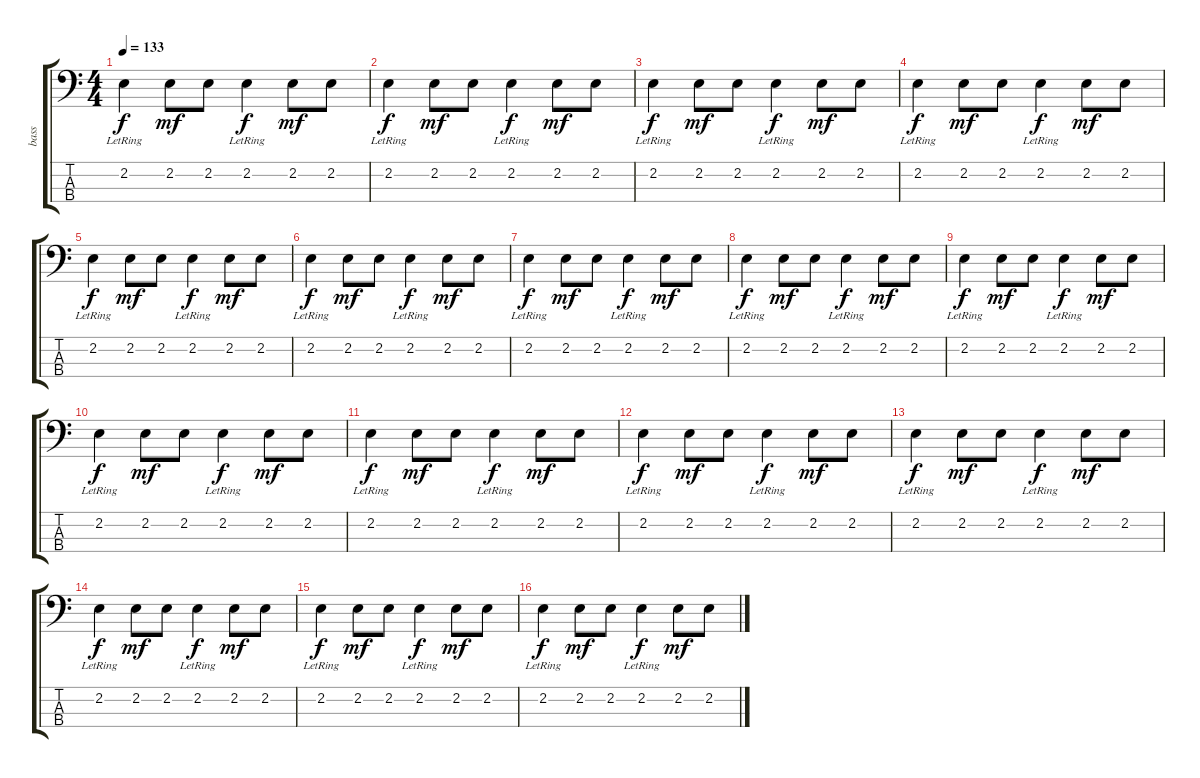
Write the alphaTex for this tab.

\track ("bass" "bass") {instrument electricbasspick}
\staff {score tabs}
\tuning (G2 D2 A1 E1) {hide}
\ts (4 4)
\tempo 133
\clef f4
\ks c
2.2{lr}.4{dy f} 2.2.8{dy mf} 2.2.8 2.2{lr}.4{dy f} 2.2.8{dy mf} 2.2.8 |
2.2{lr}.4{dy f} 2.2.8{dy mf} 2.2.8 2.2{lr}.4{dy f} 2.2.8{dy mf} 2.2.8 |
2.2{lr}.4{dy f} 2.2.8{dy mf} 2.2.8 2.2{lr}.4{dy f} 2.2.8{dy mf} 2.2.8 |
2.2{lr}.4{dy f} 2.2.8{dy mf} 2.2.8 2.2{lr}.4{dy f} 2.2.8{dy mf} 2.2.8 |
2.2{lr}.4{dy f} 2.2.8{dy mf} 2.2.8 2.2{lr}.4{dy f} 2.2.8{dy mf} 2.2.8 |
2.2{lr}.4{dy f} 2.2.8{dy mf} 2.2.8 2.2{lr}.4{dy f} 2.2.8{dy mf} 2.2.8 |
2.2{lr}.4{dy f} 2.2.8{dy mf} 2.2.8 2.2{lr}.4{dy f} 2.2.8{dy mf} 2.2.8 |
2.2{lr}.4{dy f} 2.2.8{dy mf} 2.2.8 2.2{lr}.4{dy f} 2.2.8{dy mf} 2.2.8 |
2.2{lr}.4{dy f} 2.2.8{dy mf} 2.2.8 2.2{lr}.4{dy f} 2.2.8{dy mf} 2.2.8 |
2.2{lr}.4{dy f} 2.2.8{dy mf} 2.2.8 2.2{lr}.4{dy f} 2.2.8{dy mf} 2.2.8 |
2.2{lr}.4{dy f} 2.2.8{dy mf} 2.2.8 2.2{lr}.4{dy f} 2.2.8{dy mf} 2.2.8 |
2.2{lr}.4{dy f} 2.2.8{dy mf} 2.2.8 2.2{lr}.4{dy f} 2.2.8{dy mf} 2.2.8 |
2.2{lr}.4{dy f} 2.2.8{dy mf} 2.2.8 2.2{lr}.4{dy f} 2.2.8{dy mf} 2.2.8 |
2.2{lr}.4{dy f} 2.2.8{dy mf} 2.2.8 2.2{lr}.4{dy f} 2.2.8{dy mf} 2.2.8 |
2.2{lr}.4{dy f} 2.2.8{dy mf} 2.2.8 2.2{lr}.4{dy f} 2.2.8{dy mf} 2.2.8 |
2.2{lr}.4{dy f} 2.2.8{dy mf} 2.2.8 2.2{lr}.4{dy f} 2.2.8{dy mf} 2.2.8
